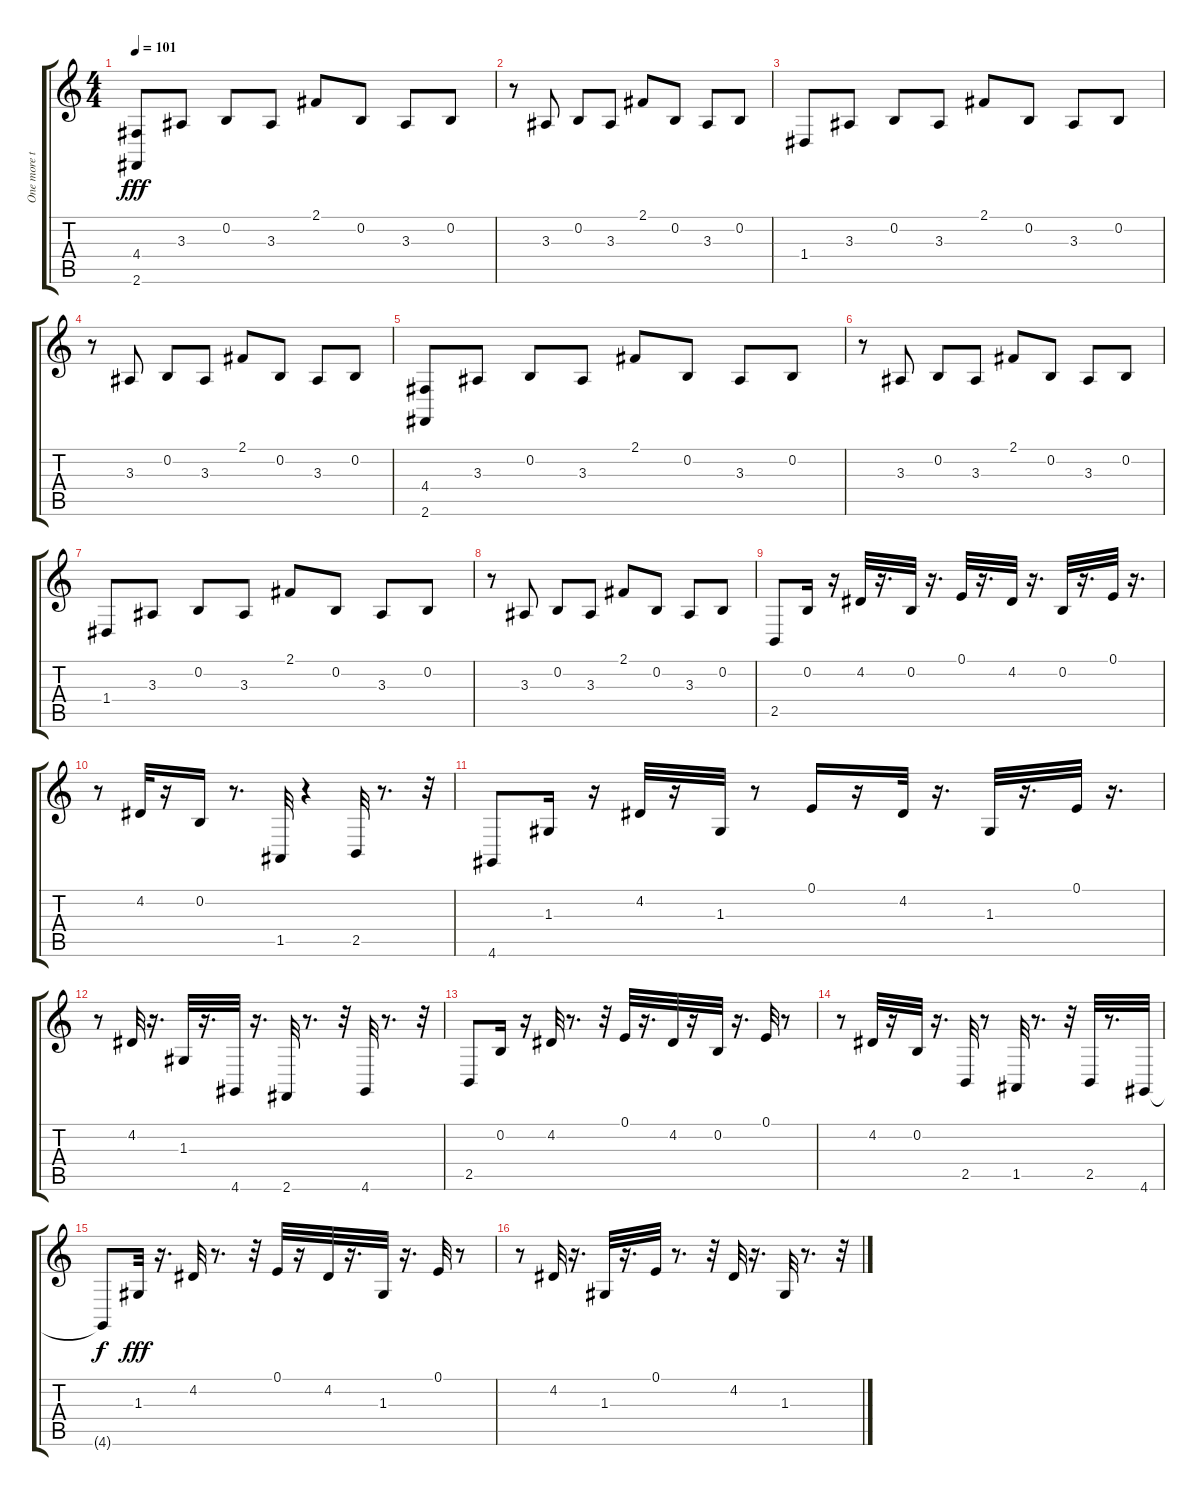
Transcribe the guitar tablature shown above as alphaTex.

\track ("One more time" "One more t") {instrument sitar}
\staff {score tabs}
\tuning (E4 B3 G3 D3 A2 E2) {hide}
\ts (4 4)
\tempo 101
\clef g2
\ks c
(4.4 2.6).8{dy fff} 3.3.8 0.2.8 3.3.8 2.1.8 0.2.8 3.3.8 0.2.8 |
r.8 3.3.8 0.2.8 3.3.8 2.1.8 0.2.8 3.3.8 0.2.8 |
1.4.8 3.3.8 0.2.8 3.3.8 2.1.8 0.2.8 3.3.8 0.2.8 |
r.8 3.3.8 0.2.8 3.3.8 2.1.8 0.2.8 3.3.8 0.2.8 |
(4.4 2.6).8 3.3.8 0.2.8 3.3.8 2.1.8 0.2.8 3.3.8 0.2.8 |
r.8 3.3.8 0.2.8 3.3.8 2.1.8 0.2.8 3.3.8 0.2.8 |
1.4.8 3.3.8 0.2.8 3.3.8 2.1.8 0.2.8 3.3.8 0.2.8 |
r.8 3.3.8 0.2.8 3.3.8 2.1.8 0.2.8 3.3.8 0.2.8 |
2.5.8 0.2.16 r.16 4.2.32 r.16{d} 0.2.32 r.16{d} 0.1.32 r.16{d} 4.2.32 r.16{d} 0.2.32 r.16{d} 0.1.32 r.16{d} |
r.8 4.2.32 r.16 0.2.16 r.8{d} 1.5.32 r.4 2.5.32 r.8{d} r.32 |
4.6.8 1.3.16 r.16 4.2.32 r.16 1.3.32 r.8 0.1.16 r.16 4.2.32 r.16{d} 1.3.32 r.16{d} 0.1.32 r.16{d} |
r.8 4.2.32 r.16{d} 1.3.32 r.16{d} 4.6.32 r.16{d} 2.6.32 r.8{d} r.32 4.6.32 r.8{d} r.32 |
2.5.8 0.2.16 r.16 4.2.32 r.8{d} r.32 0.1.32 r.16{d} 4.2.32 r.16 0.2.32 r.16{d} 0.1.32 r.8 |
r.8 4.2.32 r.16 0.2.32 r.16{d} 2.5.32 r.8 1.5.32 r.8{d} r.32 2.5.32 r.8{d} 4.6.32 |
4.6{t}.8{dy f} 1.3.32{dy fff} r.16{d} 4.2.32 r.8{d} r.32 0.1.32 r.16 4.2.32 r.16{d} 1.3.32 r.16{d} 0.1.32 r.8 |
r.8 4.2.32 r.16{d} 1.3.32 r.16{d} 0.1.32 r.8{d} r.32 4.2.32 r.16{d} 1.3.32 r.8{d} r.32
